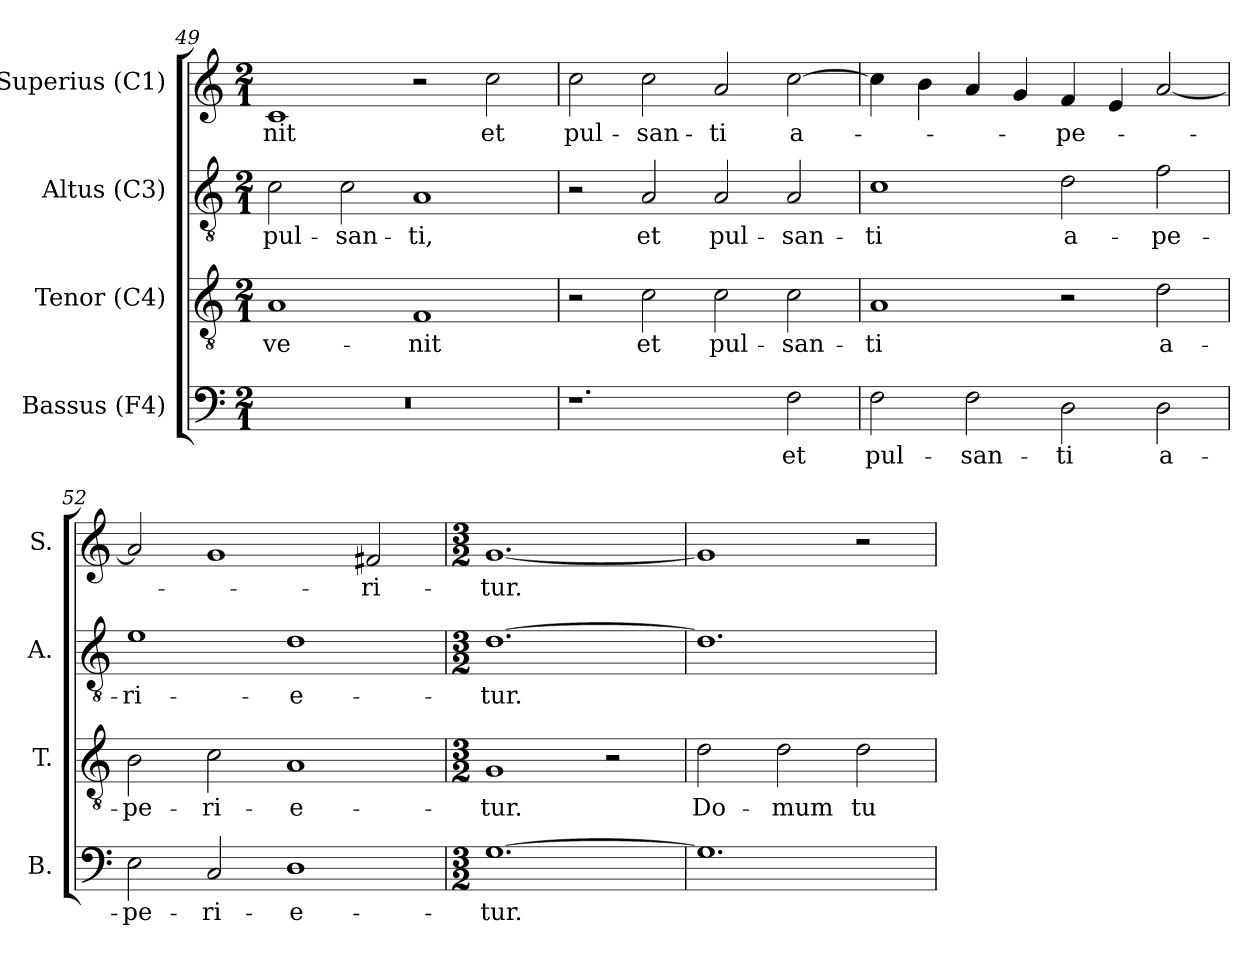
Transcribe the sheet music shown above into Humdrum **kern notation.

**kern	**text	**kern	**text	**kern	**text	**kern	**text
*part4	*part4	*part3	*part3	*part2	*part2	*part1	*part1
*staff4	*staff4	*staff3	*staff3	*staff2	*staff2	*staff1	*staff1
*I"Bassus (F4)	*	*I"Tenor (C4)	*	*I"Altus (C3)	*	*I"Superius (C1)	*
*I'B.	*	*I'T.	*	*I'A.	*	*I'S.	*
*clefF4	*	*clefGv2	*	*clefGv2	*	*clefG2	*
*	*	*ITrd7c12	*	*ITrd7c12	*	*	*
*k[]	*	*k[]	*	*k[]	*	*k[]	*
*C:	*	*C:	*	*C:	*	*C:	*
*M2/1	*	*M2/1	*	*M2/1	*	*M2/1	*
=49	=49	=49	=49	=49	=49	=49	=49
!LO:N:vis=1	!	!	!	!	!	!	!
!	!	!	!LO:LY:b:color=#000000	!	!	!	!
!	!	!	!	!	!LO:LY:b:color=#000000	!	!
!	!	!	!	!	!	!	!LO:LY:b:color=#000000
0r	.	1AAi	-ve-	2Ci\	pul-	1ci	-nit
!	!	!	!	!	!LO:LY:b:color=#000000	!	!
.	.	.	.	2Ci\	-san-	.	.
!	!	!	!LO:LY:b:color=#000000	!	!	!	!
!	!	!	!	!	!LO:LY:b:color=#000000	!	!
.	.	1FFi	-nit	1AAi	-ti,	2r	.
!	!	!	!	!	!	!	!LO:LY:b:color=#000000
.	.	.	.	.	.	2cci\	et
!!LO:LB:g=z
=50	=50	=50	=50	=50	=50	=50	=50
!	!	!	!	!	!	!	!LO:LY:b:color=#000000
1.r	.	2r	.	2r	.	2cci\	pul-
!	!	!	!LO:LY:b:color=#000000	!	!	!	!
!	!	!	!	!	!LO:LY:b:color=#000000	!	!
!	!	!	!	!	!	!	!LO:LY:b:color=#000000
.	.	2Ci\	et	2AAi/	et	2cci\	-san-
!	!	!	!LO:LY:b:color=#000000	!	!	!	!
!	!	!	!	!	!LO:LY:b:color=#000000	!	!
!	!	!	!	!	!	!	!LO:LY:b:color=#000000
.	.	2Ci\	pul-	2AAi/	pul-	2ai/	-ti
!	!LO:LY:b:color=#000000	!	!	!	!	!	!
!	!	!	!LO:LY:b:color=#000000	!	!	!	!
!	!	!	!	!	!LO:LY:b:color=#000000	!	!
!	!	!	!	!	!	!	!LO:LY:b:color=#000000
2Fi\	et	2Ci\	-san-	2AAi/	-san-	[2cci\	a-
=51	=51	=51	=51	=51	=51	=51	=51
!	!LO:LY:b:color=#000000	!	!	!	!	!	!
!	!	!	!LO:LY:b:color=#000000	!	!	!	!
!	!	!	!	!	!LO:LY:b:color=#000000	!	!
2Fi\	pul-	1AAi	-ti	1Ci	-ti	4cci\]	.
.	.	.	.	.	.	4bi\	.
!	!LO:LY:b:color=#000000	!	!	!	!	!	!
2Fi\	-san-	.	.	.	.	4ai/	.
.	.	.	.	.	.	4gi/	.
!	!LO:LY:b:color=#000000	!	!	!	!	!	!
!	!	!	!	!	!LO:LY:b:color=#000000	!	!
!	!	!	!	!	!	!	!LO:LY:b:color=#000000
2Di\	-ti	2r	.	2Di\	a-	4fi/	-pe-
.	.	.	.	.	.	4ei/	.
!	!LO:LY:b:color=#000000	!	!	!	!	!	!
!	!	!	!LO:LY:b:color=#000000	!	!	!	!
!	!	!	!	!	!LO:LY:b:color=#000000	!	!
2Di\	a-	2Di\	a-	2Fi\	-pe-	[2ai/	.
=52	=52	=52	=52	=52	=52	=52	=52
!	!LO:LY:b:color=#000000	!	!	!	!	!	!
!	!	!	!LO:LY:b:color=#000000	!	!	!	!
!	!	!	!	!	!LO:LY:b:color=#000000	!	!
2Ei\	-pe-	2BBi\	-pe-	1Ei	-ri-	2ai/]	.
!	!LO:LY:b:color=#000000	!	!	!	!	!	!
!	!	!	!LO:LY:b:color=#000000	!	!	!	!
2Ci/	-ri-	2Ci\	-ri-	.	.	1gi	.
!	!LO:LY:b:color=#000000	!	!	!	!	!	!
!	!	!	!LO:LY:b:color=#000000	!	!	!	!
!	!	!	!	!	!LO:LY:b:color=#000000	!	!
1Di	-e-	1AAi	-e-	1Di	-e-	.	.
!	!	!	!	!	!	!	!LO:LY:b:color=#000000
.	.	.	.	.	.	2f#i/	-ri-
=53	=53	=53	=53	=53	=53	=53	=53
*M3/2	*	*M3/2	*	*M3/2	*	*M3/2	*
!	!LO:LY:b:color=#000000	!	!	!	!	!	!
!	!	!	!LO:LY:b:color=#000000	!	!	!	!
!	!	!	!	!	!LO:LY:b:color=#000000	!	!
!	!	!	!	!	!	!	!LO:LY:b:color=#000000
[1.Gi	-tur.	1GGi	-tur.	[1.Di	-tur.	[1.gi	-tur.
.	.	2r	.	.	.	.	.
=54	=54	=54	=54	=54	=54	=54	=54
!	!	!	!LO:LY:b:color=#000000	!	!	!	!
1.Gi]	.	2Di\	Do-	1.Di]	.	1gi]	.
!	!	!	!LO:LY:b:color=#000000	!	!	!	!
.	.	2Di\	-mum	.	.	.	.
!	!	!	!LO:LY:b:color=#000000	!	!	!	!
.	.	2Di\	tu-	.	.	2r	.
=	=	=	=	=	=	=	=
*-	*-	*-	*-	*-	*-	*-	*-
